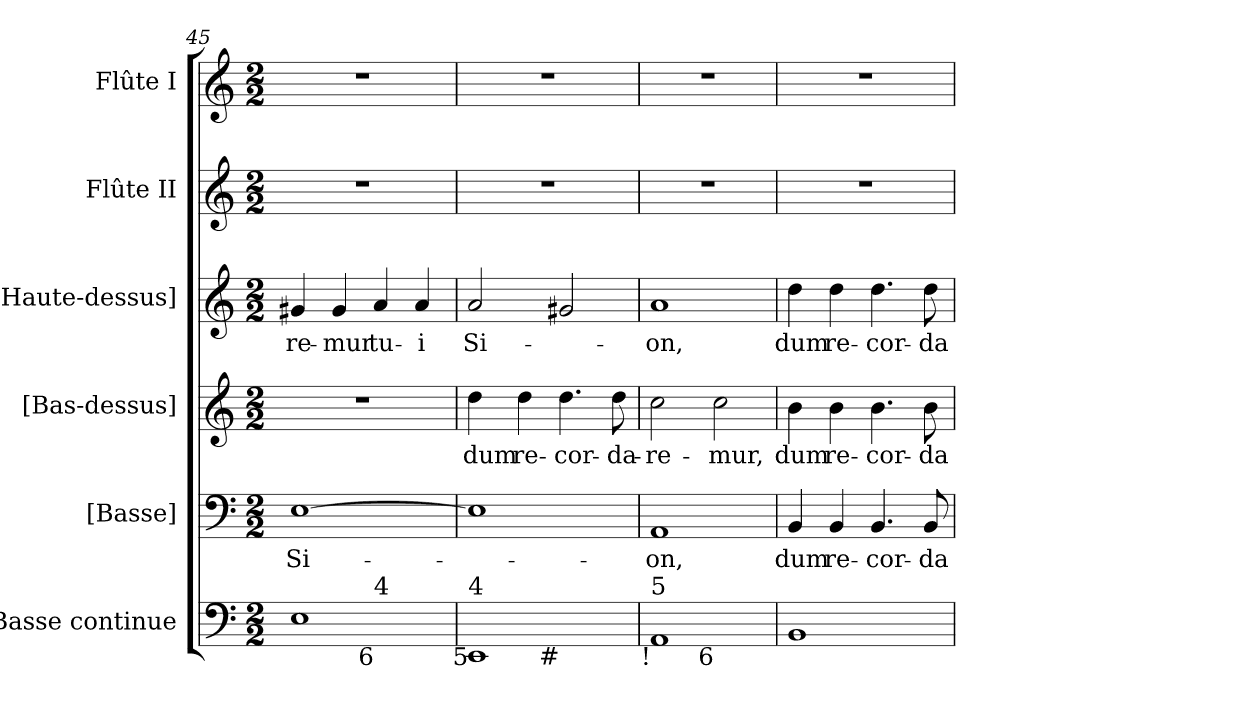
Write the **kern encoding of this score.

**kern	**kern	**text	**kern	**text	**kern	**text	**kern	**kern
*part6	*part5	*part5	*part4	*part4	*part3	*part3	*part2	*part1
*staff6	*staff5	*staff5	*staff4	*staff4	*staff3	*staff3	*staff2	*staff1
*I"Basse continue	*I"[Basse]	*	*I"[Bas-dessus]	*	*I"[Haute-dessus]	*	*I"Flûte II	*I"Flûte I
*I'B.c.	*I'B.	*	*	*	*	*	*I'Fl. II	*I'Fl. I
*clefF4	*clefF4	*	*clefG2	*	*clefG2	*	*clefG2	*clefG2
*k[]	*k[]	*	*k[]	*	*k[]	*	*k[]	*k[]
*a:	*a:	*	*a:	*	*a:	*	*a:	*a:
*M2/2	*M2/2	*	*M2/2	*	*M2/2	*	*M2/2	*M2/2
=45	=45	=45	=45	=45	=45	=45	=45	=45
!	!	!LO:LY:b:color=#000000	!	!	!	!	!	!
!LO:TX:b:rj:t=7	!	!	!	!	!	!	!	!
!LO:TX:t=#	!	!	!	!	!	!	!	!
!	!	!	!	!	!	!LO:LY:b:color=#000000	!	!
*^	*	*	*	*	*	*	*	*
1Ei	2ryy	[1Ei	Si-	1r	.	4g#Xi/	-re-	1r	1r
!	!	!	!	!	!	!	!LO:LY:b:color=#000000	!	!
.	.	.	.	.	.	4g#i/	-mur	.	.
!	!LO:TX:b:rj:t=6	!	!	!	!	!	!	!	!
!	!LO:TX:t=4	!	!	!	!	!	!	!	!
!	!	!	!	!	!	!	!LO:LY:b:color=#000000	!	!
.	2ryy	.	.	.	.	4ai/	tu-	.	.
!	!	!	!	!	!	!	!LO:LY:b:color=#000000	!	!
.	.	.	.	.	.	4ai/	-i	.	.
=46	=46	=46	=46	=46	=46	=46	=46	=46	=46
!	!	!	!	!	!LO:LY:b:color=#000000	!	!	!	!
!LO:TX:b:rj:t=5	!	!	!	!	!	!	!	!	!
!LO:TX:t=4	!	!	!	!	!	!	!	!	!
!	!	!	!	!	!	!	!LO:LY:b:color=#000000	!	!
1EEi	2ryy	1Ei]	.	4ddi\	dum	2ai/	Si-	1r	1r
!	!	!	!	!	!LO:LY:b:color=#000000	!	!	!	!
.	.	.	.	4ddi\	re-	.	.	.	.
!	!LO:TX:b:rj:t=#	!	!	!	!	!	!	!	!
!	!	!	!	!	!LO:LY:b:color=#000000	!	!	!	!
.	2ryy	.	.	4.ddi\	-cor-	2g#Xi/	.	.	.
!	!	!	!	!	!LO:LY:b:color=#000000	!	!	!	!
.	.	.	.	8ddi\	-da-	.	.	.	.
=47	=47	=47	=47	=47	=47	=47	=47	=47	=47
!	!	!	!LO:LY:b:color=#000000	!	!	!	!	!	!
!	!	!	!	!	!LO:LY:b:color=#000000	!	!	!	!
!LO:TX:b:rj:t=!	!	!	!	!	!	!	!	!	!
!LO:TX:t=5	!	!	!	!	!	!	!	!	!
!	!	!	!	!	!	!	!LO:LY:b:color=#000000	!	!
1AAi	2ryy	1AAi	-on,	2cci\	-re-	1ai	-on,	1r	1r
!	!LO:TX:b:rj:t=6	!	!	!	!	!	!	!	!
!	!	!	!	!	!LO:LY:b:color=#000000	!	!	!	!
.	2ryy	.	.	2cci\	-mur,	.	.	.	.
*v	*v	*	*	*	*	*	*	*	*
=48	=48	=48	=48	=48	=48	=48	=48	=48
*^	*	*	*	*	*	*	*	*
!	!	!	!LO:LY:b:color=#000000	!	!	!	!	!	!
*v	*v	*	*	*	*	*	*	*	*
*^	*	*	*	*	*	*	*	*
!	!	!	!	!	!LO:LY:b:color=#000000	!	!	!	!
*v	*v	*	*	*	*	*	*	*	*
*^	*	*	*	*	*	*	*	*
!LO:TX:b:rj:t=6	!	!	!	!	!	!	!	!	!
!	!	!	!	!	!	!	!LO:LY:b:color=#000000	!	!
*v	*v	*	*	*	*	*	*	*	*
1BBi	4BBi/	dum	4bi\	dum	4ddi\	dum	1r	1r
!	!	!LO:LY:b:color=#000000	!	!	!	!	!	!
!	!	!	!	!LO:LY:b:color=#000000	!	!	!	!
!	!	!	!	!	!	!LO:LY:b:color=#000000	!	!
.	4BBi/	re-	4bi\	re-	4ddi\	re-	.	.
!	!	!LO:LY:b:color=#000000	!	!	!	!	!	!
!	!	!	!	!LO:LY:b:color=#000000	!	!	!	!
!	!	!	!	!	!	!LO:LY:b:color=#000000	!	!
.	4.BBi/	-cor-	4.bi\	-cor-	4.ddi\	-cor-	.	.
!	!	!LO:LY:b:color=#000000	!	!	!	!	!	!
!	!	!	!	!LO:LY:b:color=#000000	!	!	!	!
!	!	!	!	!	!	!LO:LY:b:color=#000000	!	!
.	8BBi/	-da-	8bi\	-da-	8ddi\	-da-	.	.
=	=	=	=	=	=	=	=	=
*-	*-	*-	*-	*-	*-	*-	*-	*-
